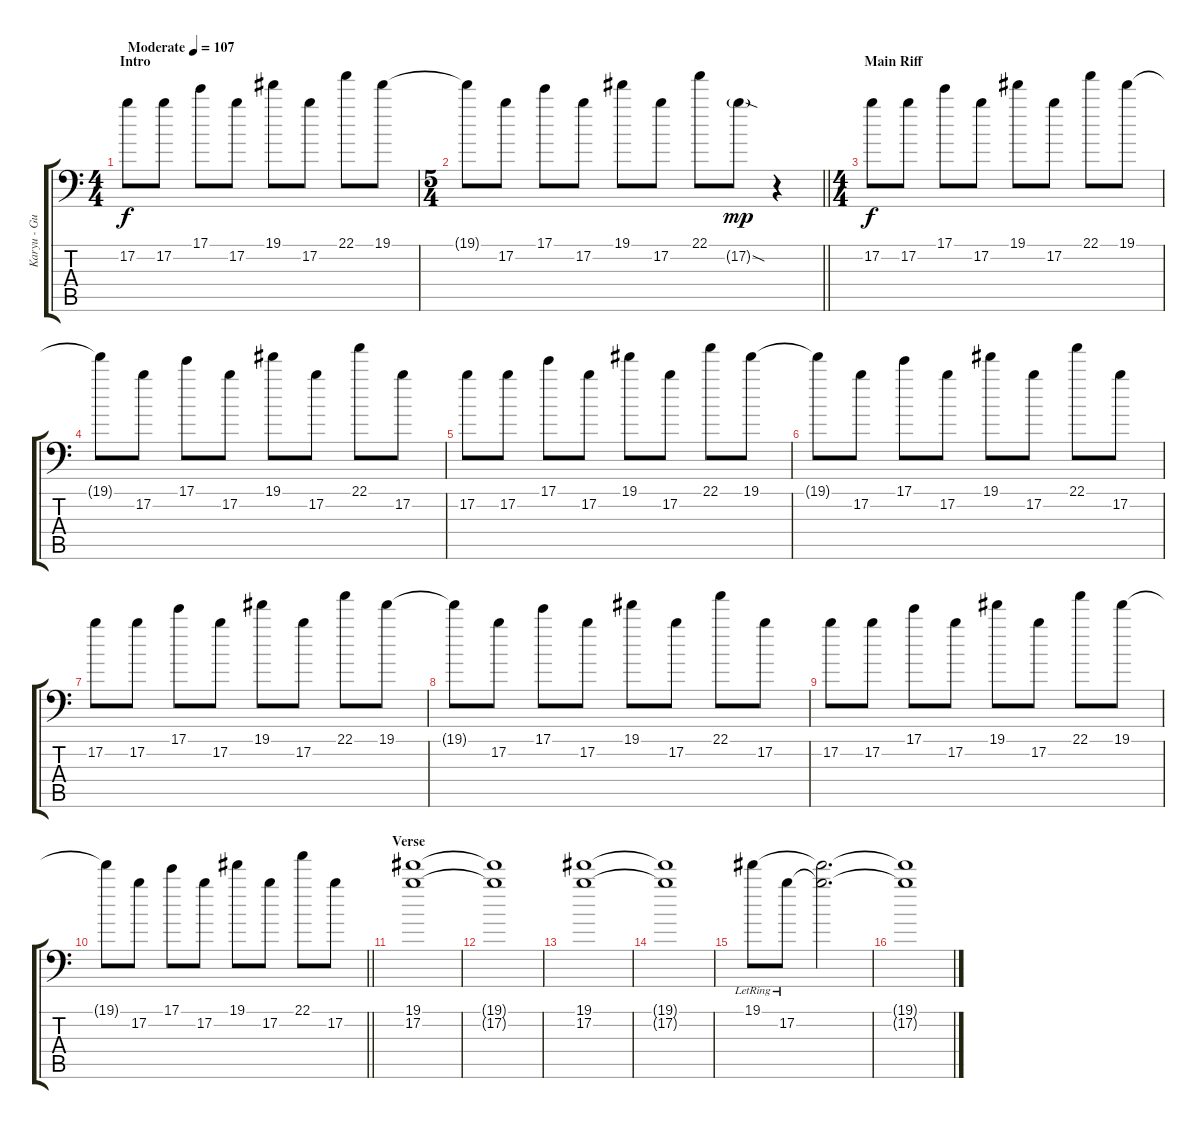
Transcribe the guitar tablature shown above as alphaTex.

\track ("Karyu - Guitar 1" "Karyu - Gu") {instrument distortionguitar}
\staff {score tabs}
\tuning (B3 Gb3 D3 A2 E2 A1) {hide}
\ts (4 4)
\section ("" "Intro")
\tempo (107 "Moderate")
\clef f4
\ks c
17.2.8{dy f instrument distortionguitar} 17.2.8 17.1.8 17.2.8 19.1.8 17.2.8 22.1.8 19.1.8 |
\ts (5 4)
\barLineRight lightlight
19.1{t}.8 17.2.8 17.1.8 17.2.8 19.1.8 17.2.8 22.1.8 17.2{sod g}.8{dy mp} r.4 |
\ts (4 4)
\section ("" "Main Riff")
17.2.8{dy f} 17.2.8 17.1.8 17.2.8 19.1.8 17.2.8 22.1.8 19.1.8 |
19.1{t}.8 17.2.8 17.1.8 17.2.8 19.1.8 17.2.8 22.1.8 17.2.8 |
17.2.8 17.2.8 17.1.8 17.2.8 19.1.8 17.2.8 22.1.8 19.1.8 |
19.1{t}.8 17.2.8 17.1.8 17.2.8 19.1.8 17.2.8 22.1.8 17.2.8 |
17.2.8 17.2.8 17.1.8 17.2.8 19.1.8 17.2.8 22.1.8 19.1.8 |
19.1{t}.8 17.2.8 17.1.8 17.2.8 19.1.8 17.2.8 22.1.8 17.2.8 |
17.2.8 17.2.8 17.1.8 17.2.8 19.1.8 17.2.8 22.1.8 19.1.8 |
\barLineRight lightlight
19.1{t}.8 17.2.8 17.1.8 17.2.8 19.1.8 17.2.8 22.1.8 17.2.8 |
\section ("" "Verse")
(19.1 17.2).1 |
(19.1{t} 17.2{t}).1 |
(19.1 17.2).1 |
(19.1{t} 17.2{t}).1 |
19.1{lr}.8 17.2{lr}.8 (19.1{t} 17.2{t}).2{d} |
(19.1{t} 17.2{t}).1
